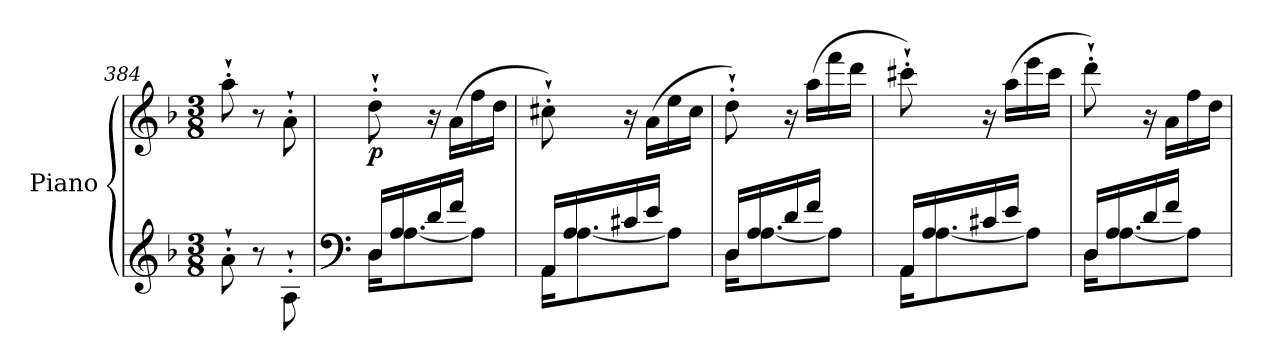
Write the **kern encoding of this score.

**kern	**kern	**dynam
*part1	*part1	*part1
*staff2	*staff1	*staff1/2
*I"Piano	*	*
*I'Pno	*	*
!!LO:PB:g=z
*clefG2	*clefG2	*
*k[b-]	*k[b-]	*
*M3/8	*M3/8	*
=384	=384	=384
*^	*^	*
8ryy	8a'`\	8ryy	8aa'`\	.
8r	8ryy	8r	8ryy	.
8ryy	8A'`\	8ryy	8a'`\	.
*	*	*v	*v	*
=385	=385	=385	=385
*clefF4	*	*	*
*	*	*^	*
!	!	!	!	!LO:DY:b
*	*	*v	*v	*
16D/LL	16D\KL	8dd'`\	p
16A/	[8.A\	.	.
16d/	.	16r	.
16f/JJ	.	(>16a\LL	.
8ryy	8A\J]	16ff\	.
.	.	16dd\JJ	.
=386	=386	=386	=386
16AA/LL	16AA\KL	8cc#X'`\)	.
16A/	[8.A\	.	.
16c#X/	.	16r	.
16e/JJ	.	(>16a\LL	.
8ryy	8A\J]	16ee\	.
.	.	16cc#\JJ	.
=387	=387	=387	=387
16D/LL	16D\KL	8dd'`\)	.
16A/	[8.A\	.	.
16d/	.	16r	.
16f/JJ	.	(>16aa\LL	.
8ryy	8A\J]	16fff\	.
.	.	16ddd\JJ	.
=388	=388	=388	=388
16AA/LL	16AA\KL	8ccc#X'`\)	.
16A/	[8.A\	.	.
16c#X/	.	16r	.
16e/JJ	.	(>16aa\LL	.
8ryy	8A\J]	16eee\	.
.	.	16ccc#\JJ	.
!!LO:LB:g=z
=389	=389	=389	=389
16D/LL	16D\KL	8ddd'`\)	.
16A/	[8.A\	.	.
16d/	.	16r	.
16f/JJ	.	16a\LL	.
8ryy	8A\J]	16ff\	.
.	.	16dd\JJ	.
*v	*v	*	*
=	=	=
*-	*-	*-
